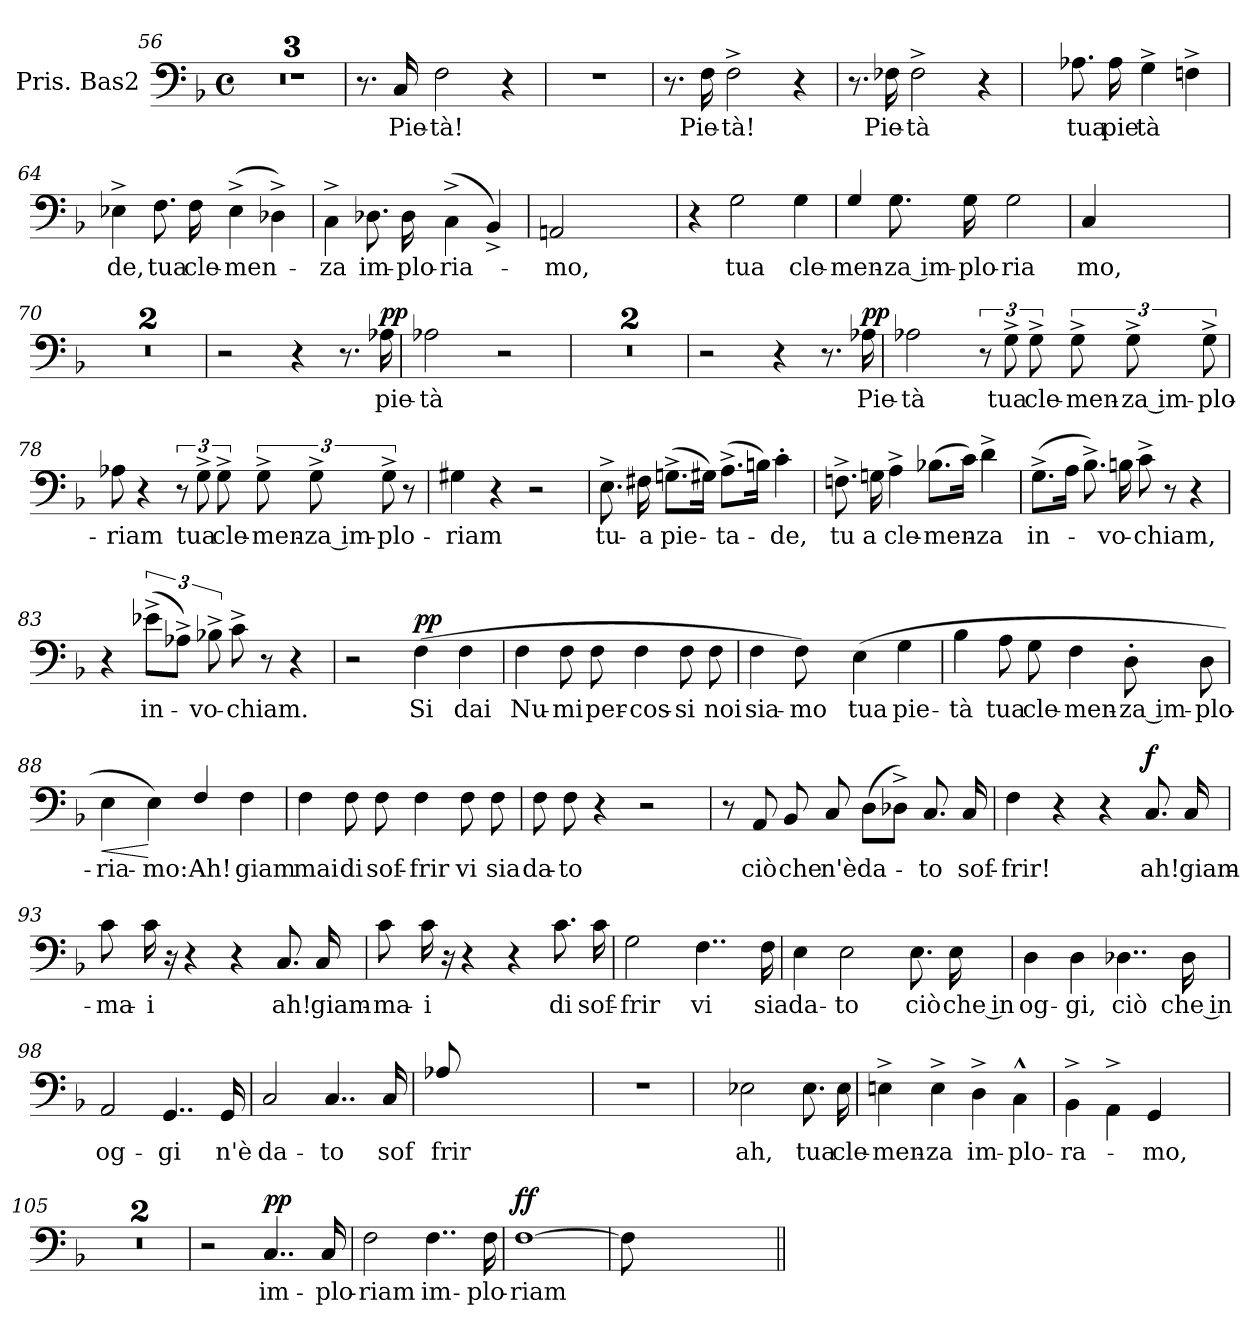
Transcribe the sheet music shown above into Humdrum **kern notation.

**kern	**text	**dynam
*part1	*part1	*part1
*staff1	*staff1	*staff1
*I"Pris. Bas2	*	*
*I'Pris. Bas2	*	*
*clefF4	*	*
*k[b-]	*	*
*F:	*	*
*M4/4	*	*
*met(c)	*	*
=56	=56	=56
1r	.	.
!!LO:LB:g=z
=57	=57	=57
1r	.	.
=58	=58	=58
1r	.	.
!!LO:PB:g=z
=59	=59	=59
8.r	.	.
!	!LO:LY:b:color=#0055FF	!
16C/	Pie-	.
!	!LO:LY:b:color=#0055FF	!
2F\	-tà!	.
4r	.	.
=60	=60	=60
1r	.	.
!!LO:LB:g=z
=61	=61	=61
8.r	.	.
!	!LO:LY:b:color=#0055FF	!
16F\	Pie-	.
!	!LO:LY:b:color=#0055FF	!
2F^\	-tà!	.
4r	.	.
=62	=62	=62
8.r	.	.
!	!LO:LY:b:color=#0055FF	!
16F-X\	Pie-	.
!	!LO:LY:b:color=#0055FF	!
2F-^\	-tà	.
4r	.	.
!!LO:PB:g=z
=63	=63	=63
4ryy	.	.
!	!LO:LY:b:color=#0055FF	!
8.A-X\	tua	.
!	!LO:LY:b:color=#0055FF	!
16A-\	pie	.
!	!LO:LY:b:color=#0055FF	!
4G^\	-tà	.
4Fn^\	.	.
=64	=64	=64
!	!LO:LY:b:color=#0055FF	!
4E-X^\	de,	.
!	!LO:LY:b:color=#0055FF	!
8.F\	tua	.
!	!LO:LY:b:color=#0055FF	!
16F\	cle-	.
!	!LO:LY:b:color=#0055FF	!
(>4E-^\	-men-	.
4D-X^\)	.	.
=65	=65	=65
!	!LO:LY:b:color=#0055FF	!
4C^\	-za	.
!	!LO:LY:b:color=#0055FF	!
8.D-X\	im-	.
!	!LO:LY:b:color=#0055FF	!
16D-\	-plo-	.
!	!LO:LY:b:color=#0055FF	!
(<4C^\	-ria-	.
4BB-^/)	.	.
!!LO:PB:g=z
=66	=66	=66
!	!LO:LY:b:color=#0055FF	!
2AAn/	-mo,	.
2ryy	.	.
=67	=67	=67
4r	.	.
!	!LO:LY:b:color=#0055FF	!
2G\	tua	.
!	!LO:LY:b:color=#0055FF	!
4G\	cle-	.
=68	=68	=68
!	!LO:LY:b:color=#0055FF	!
4G/	-men-	.
!	!LO:LY:b:color=#0055FF	!
8.G\	-za im-	.
!	!LO:LY:b:color=#0055FF	!
16G\	-plo-	.
!	!LO:LY:b:color=#0055FF	!
2G\	-ria	.
!!LO:PB:g=z
=69	=69	=69
!	!LO:LY:b:color=#0055FF	!
4C/	mo,	.
4ryy	.	.
2ryy	.	.
=70	=70	=70
1r	.	.
!!LO:PB:g=z
=71	=71	=71
1r	.	.
=72	=72	=72
2r	.	.
4r	.	.
8.r	.	.
!	!LO:LY:b:color=#0055FF	!LO:DY:a
16A-X\	pie-	pp
!!LO:PB:g=z
=73	=73	=73
!	!LO:LY:b:color=#0055FF	!
2A-X\	-tà	.
2r	.	.
=74	=74	=74
1r	.	.
!!LO:PB:g=z
=75	=75	=75
1r	.	.
=76	=76	=76
2r	.	.
4r	.	.
8.r	.	.
!	!LO:LY:b:color=#0055FF	!LO:DY:a
16A-X\	Pie-	pp
!!LO:PB:g=z
=77	=77	=77
!	!LO:LY:b:color=#0055FF	!
2A-X\	-tà	.
12r	.	.
!	!LO:LY:b:color=#0055FF	!
12G^\	tua	.
!	!LO:LY:b:color=#0055FF	!
12G^\	cle-	.
!	!LO:LY:b:color=#0055FF	!
12G^\	-men-	.
!	!LO:LY:b:color=#0055FF	!
12G^\	-za im-	.
!	!LO:LY:b:color=#0055FF	!
12G^\	-plo-	.
=78	=78	=78
!	!LO:LY:b:color=#0055FF	!
8A-X\	-riam	.
4r	.	.
12r	.	.
!	!LO:LY:b:color=#0055FF	!
12G^\	tua	.
!	!LO:LY:b:color=#0055FF	!
12G^\	cle-	.
!	!LO:LY:b:color=#0055FF	!
12G^\	-men-	.
!	!LO:LY:b:color=#0055FF	!
12G^\	-za im-	.
!	!LO:LY:b:color=#0055FF	!
12G^\	-plo-	.
8r	.	.
!!LO:PB:g=z
=79	=79	=79
!	!LO:LY:b:color=#0055FF	!
4G#X\	-riam	.
4r	.	.
2r	.	.
=80	=80	=80
!	!LO:LY:b:color=#0055FF	!
8.E^\	tu-	.
!	!LO:LY:b:color=#0055FF	!
16F#X\	-a	.
!	!LO:LY:b:color=#0055FF	!
(>8.Gn^\L	pie-	.
16G#X\Jk)	.	.
!	!LO:LY:b:color=#0055FF	!
(>8.A^\L	-ta-	.
16Bn\Jk)	.	.
!	!LO:LY:b:color=#0055FF	!
4c'\	-de,	.
!!LO:PB:g=z
=81	=81	=81
!	!LO:LY:b:color=#0055FF	!
8.Fn^\	tu	.
!	!LO:LY:b:color=#0055FF	!
16Gn\	a	.
!	!LO:LY:b:color=#0055FF	!
4A^\	cle-	.
!	!LO:LY:b:color=#0055FF	!
(>8.B-X\L	men-	.
16c\Jk)	.	.
!	!LO:LY:b:color=#0055FF	!
4d^\	-za	.
=82	=82	=82
!	!LO:LY:b:color=#0055FF	!
(>8.G^\L	in-	.
16A\Jk	.	.
8.B-^\)	.	.
!	!LO:LY:b:color=#0055FF	!
16Bn\	-vo-	.
!	!LO:LY:b:color=#0055FF	!
8c^\	-chiam,	.
8r	.	.
4r	.	.
!!LO:PB:g=z
=83	=83	=83
4r	.	.
!	!LO:LY:b:color=#0055FF	!
(>12e-X^\L	in-	.
12A-X^\J)	.	.
!	!LO:LY:b:color=#0055FF	!
12B-X^\	-vo-	.
!	!LO:LY:b:color=#0055FF	!
8c^\	-chiam.	.
8r	.	.
4r	.	.
=84	=84	=84
*^	*	*
2r	2ryy	.	.
!	!	!LO:LY:b:color=#0055FF	!LO:DY:a
(>4F\	4ryy	Si	pp
!	!	!LO:LY:b:color=#0055FF	!
4F\	4ryy	dai	.
*v	*v	*	*
!!LO:PB:g=z
=85	=85	=85
*^	*	*
!	!	!LO:LY:b:color=#0055FF	!
*v	*v	*	*
4F\	Nu-	.
!	!LO:LY:b:color=#0055FF	!
8F\	-mi	.
!	!LO:LY:b:color=#0055FF	!
8F\	per-	.
!	!LO:LY:b:color=#0055FF	!
4F\	-cos-	.
!	!LO:LY:b:color=#0055FF	!
8F\	-si	.
!	!LO:LY:b:color=#0055FF	!
8F\	noi	.
=86	=86	=86
!	!LO:LY:b:color=#0055FF	!
4F\	sia-	.
!	!LO:LY:b:color=#0055FF	!
8F\)	-mo	.
8ryy	.	.
!	!LO:LY:b:color=#0055FF	!
(>4E\	tua	.
!	!LO:LY:b:color=#0055FF	!
4G\	pie-	.
!!LO:PB:g=z
=87	=87	=87
!	!LO:LY:b:color=#0055FF	!
4B-\	-tà	.
!	!LO:LY:b:color=#0055FF	!
8A\	tua	.
!	!LO:LY:b:color=#0055FF	!
8G\	cle-	.
!	!LO:LY:b:color=#0055FF	!
4F\	-men-	.
!	!LO:LY:b:color=#0055FF	!
8D'\	-za im-	.
!	!LO:LY:b:color=#0055FF	!
8D\	-plo-	.
=88	=88	=88
!	!LO:LY:b:color=#0055FF	!LO:HP:b
4E\	ria-	<
!	!LO:LY:b:color=#0055FF	!
4E\)	-mo:	[
!	!LO:LY:b:color=#0055FF	!
4F/	Ah!	.
!	!LO:LY:b:color=#0055FF	!
4F\	giam	.
!!LO:PB:g=z
=89	=89	=89
!	!LO:LY:b:color=#0055FF	!
4F\	mai	.
!	!LO:LY:b:color=#0055FF	!
8F\	di	.
!	!LO:LY:b:color=#0055FF	!
8F\	sof-	.
!	!LO:LY:b:color=#0055FF	!
4F\	-frir	.
!	!LO:LY:b:color=#0055FF	!
8F\	vi	.
!	!LO:LY:b:color=#0055FF	!
8F\	sia	.
=90	=90	=90
!	!LO:LY:b:color=#0055FF	!
8F\	da-	.
!	!LO:LY:b:color=#0055FF	!
8F\	-to	.
4r	.	.
2r	.	.
!!LO:PB:g=z
=91	=91	=91
8r	.	.
!	!LO:LY:b:color=#0055FF	!
8AA/	ciò	.
!	!LO:LY:b:color=#0055FF	!
8BB-/	che	.
!	!LO:LY:b:color=#0055FF	!
8C/	n'è	.
!	!LO:LY:b:color=#0055FF	!
(>8D\L	da-	.
8D-X^\J)	.	.
!	!LO:LY:b:color=#0055FF	!
8.C/	-to	.
!	!LO:LY:b:color=#0055FF	!
16C/	sof-	.
=92	=92	=92
!	!LO:LY:b:color=#0055FF	!
4F\	-frir!	.
4r	.	.
4r	.	.
!	!LO:LY:b:color=#0055FF	!LO:DY:a
8.C/	ah!	f
!	!LO:LY:b:color=#0055FF	!
16C/	giam-	.
=93	=93	=93
!	!LO:LY:b:color=#0055FF	!
8c\	-ma-	.
!	!LO:LY:b:color=#0055FF	!
16c\	-i	.
16r	.	.
4r	.	.
4r	.	.
!	!LO:LY:b:color=#0055FF	!
8.C/	ah!	.
!	!LO:LY:b:color=#0055FF	!
16C/	giam-	.
!!LO:PB:g=z
=94	=94	=94
!	!LO:LY:b:color=#0055FF	!
8c\	-ma-	.
!	!LO:LY:b:color=#0055FF	!
16c\	-i	.
16r	.	.
4r	.	.
4r	.	.
!	!LO:LY:b:color=#0055FF	!
8.c\	di	.
!	!LO:LY:b:color=#0055FF	!
16c\	sof-	.
=95	=95	=95
!	!LO:LY:b:color=#0055FF	!
2G\	-frir	.
!	!LO:LY:b:color=#0055FF	!
4..F\	vi	.
!	!LO:LY:b:color=#0055FF	!
16F\	sia	.
=96	=96	=96
!	!LO:LY:b:color=#0055FF	!
4E\	da-	.
!	!LO:LY:b:color=#0055FF	!
2E\	-to	.
!	!LO:LY:b:color=#0055FF	!
8.E\	ciò	.
!	!LO:LY:b:color=#0055FF	!
16E\	che in	.
!!LO:PB:g=z
=97	=97	=97
!	!LO:LY:b:color=#0055FF	!
4D\	og-	.
!	!LO:LY:b:color=#0055FF	!
4D\	-gi,	.
!	!LO:LY:b:color=#0055FF	!
4..D-X\	ciò	.
!	!LO:LY:b:color=#0055FF	!
16D-\	che in	.
=98	=98	=98
!	!LO:LY:b:color=#0055FF	!
2AA/	og-	.
!	!LO:LY:b:color=#0055FF	!
4..GG/	-gi	.
!	!LO:LY:b:color=#0055FF	!
16GG/	n'è	.
=99	=99	=99
!	!LO:LY:b:color=#0055FF	!
2C/	da-	.
!	!LO:LY:b:color=#0055FF	!
4..C/	-to	.
!	!LO:LY:b:color=#0055FF	!
16C/	sof	.
!!LO:PB:g=z
=100	=100	=100
!	!LO:LY:b:color=#0055FF	!
8A-X/	frir	.
8ryy	.	.
4ryy	.	.
2ryy	.	.
=101	=101	=101
1r	.	.
=102	=102	=102
4ryy	.	.
!	!LO:LY:b:color=#0055FF	!
2E-X\	ah,	.
!	!LO:LY:b:color=#0055FF	!
8.E-\	tua	.
!	!LO:LY:b:color=#0055FF	!
16E-\	cle-	.
!!LO:PB:g=z
=103	=103	=103
!	!LO:LY:b:color=#0055FF	!
4En^\	-men-	.
!	!LO:LY:b:color=#0055FF	!
4E^\	-za	.
!	!LO:LY:b:color=#0055FF	!
4D^\	im-	.
!	!LO:LY:b:color=#0055FF	!
4C^^\	-plo-	.
=104	=104	=104
!	!LO:LY:b:color=#0055FF	!
4BB-^\	-ra-	.
4AA^\	.	.
!	!LO:LY:b:color=#0055FF	!
4GG/	-mo,	.
4ryy	.	.
=105	=105	=105
1r	.	.
=106	=106	=106
1r	.	.
!!LO:PB:g=z
=107	=107	=107
2r	.	.
!	!LO:LY:b:color=#0055FF	!LO:DY:a
4..C/	im-	pp
!	!LO:LY:b:color=#0055FF	!
16C/	-plo-	.
=108	=108	=108
!	!LO:LY:b:color=#0055FF	!
2F\	riam	.
!	!LO:LY:b:color=#0055FF	!
4..F\	im-	.
!	!LO:LY:b:color=#0055FF	!
16F\	-plo-	.
=109	=109	=109
!	!LO:LY:b:color=#0055FF	!LO:DY:a
[1F	-riam	ff
=110	=110	=110
8F\]	.	.
8ryy	.	.
4ryy	.	.
2ryy	.	.
=||	=||	=||
*-	*-	*-
